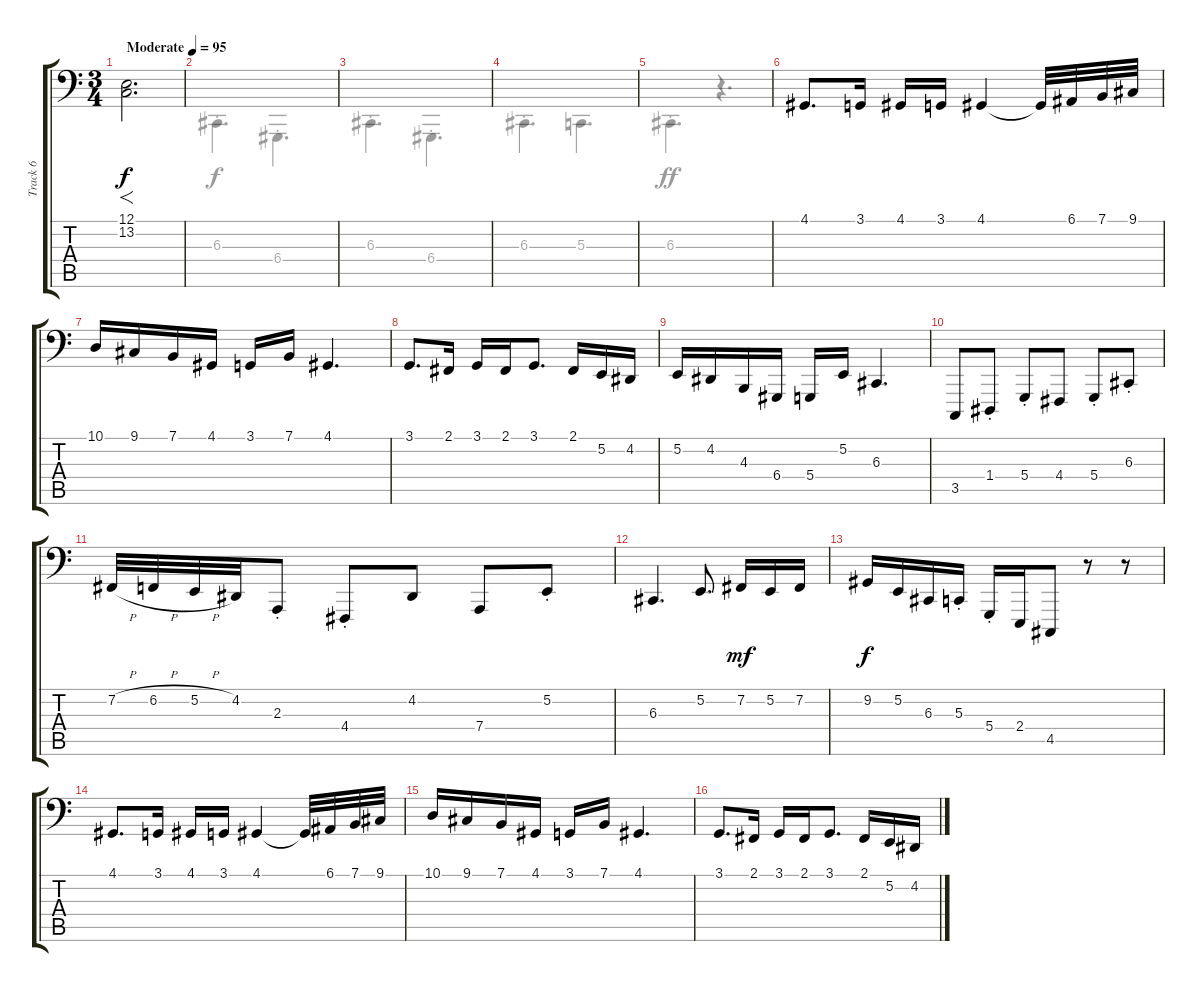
\track ("Track 6" "Track 6") {instrument trombone}
\staff {score tabs}
\tuning (E2 B1 G1 D1 A0 E0) {hide}
\voice
\ts (3 4)
\tempo (95 "Moderate")
\clef f4
\ks c
(12.1 13.2).2{f d dy f instrument trombone} |
|
|
|
|
4.1.8{d} 3.1.16 4.1.16 3.1.16 4.1.4 4.1{t}.32 6.1.32 7.1.32 9.1.32 |
10.1.16 9.1.16 7.1.16 4.1.16 3.1.16 7.1.16 4.1.4{d} |
3.1.8{d} 2.1.16 3.1.16 2.1.16 3.1.8{d} 2.1.16 5.2.16 4.2.16 |
5.2.16 4.2.16 4.3.16 6.4.16 5.4.16 5.2.16 6.3.4{d} |
3.5.8 1.4{st}.8 5.4{st}.8 4.4.8 5.4{st}.8 6.3{st}.8 |
7.2{h}.32 6.2{h}.32 5.2{h}.32 4.2.32 2.3{st}.8 4.4{st}.8 4.2.8 7.4.8 5.2{st}.8 |
6.3.4{d} 5.2.8{d} 7.2.16{dy mf} 5.2.16 7.2.16 |
9.2.16{dy f} 5.2.16 6.3.16 5.3{st}.16 5.4{st}.16 2.4.16 4.5.8 r.8 r.8 |
4.1.8{d} 3.1.16 4.1.16 3.1.16 4.1.4 4.1{t}.32 6.1.32 7.1.32 9.1.32 |
10.1.16 9.1.16 7.1.16 4.1.16 3.1.16 7.1.16 4.1.4{d} |
3.1.8{d} 2.1.16 3.1.16 2.1.16 3.1.8{d} 2.1.16 5.2.16 4.2.16
\voice
\clef f4
\ottava regular
\simile none
\ks c
|
6.3{st}.4{d} 6.4{st}.4{d} |
6.3{st}.4{d} 6.4{st}.4{d} |
6.3{st}.4{d} 5.3.4{d dy f} |
6.3{st}.4{d dy ff} r.4{d} |
|
|
|
|
|
|
|
|
|
|
